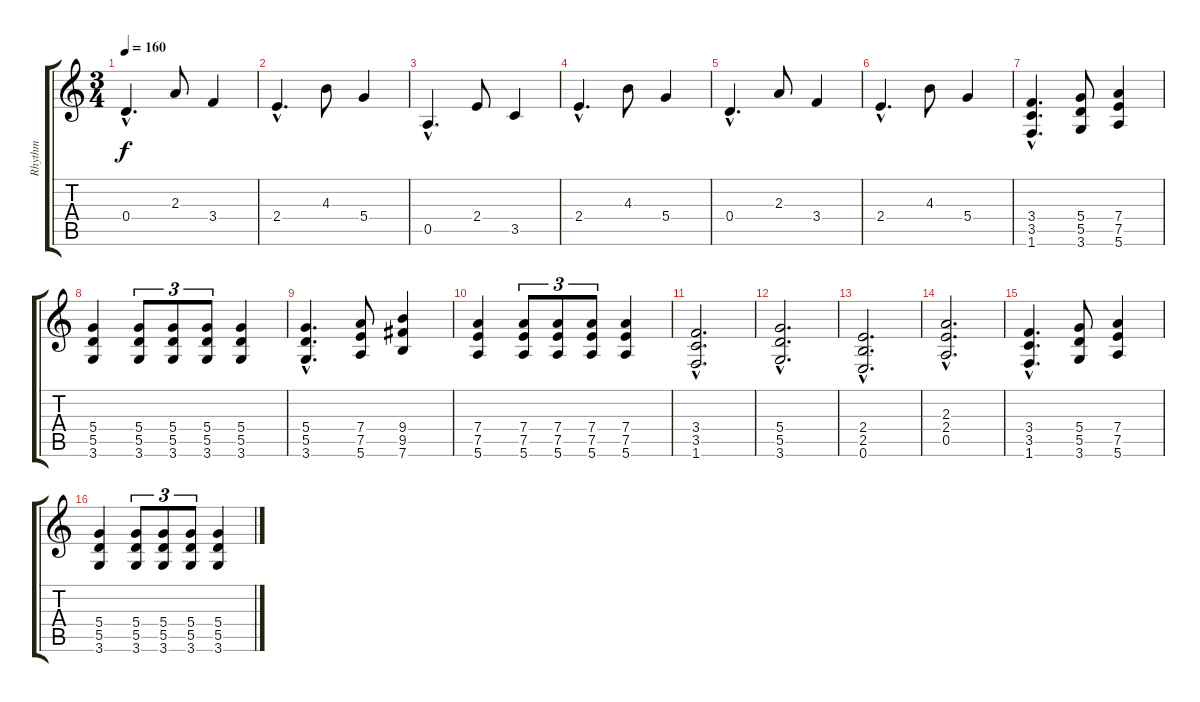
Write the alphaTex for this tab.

\track ("Rhythm" "Rhythm") {instrument distortionguitar}
\staff {score tabs}
\tuning (E4 B3 G3 D3 A2 E2) {hide}
\ts (3 4)
\tempo 160
\clef g2
\ks c
0.4{hac}.4{d dy f} 2.3.8 3.4.4 |
2.4{hac}.4{d} 4.3.8 5.4.4 |
0.5{hac}.4{d} 2.4.8 3.5.4 |
2.4{hac}.4{d} 4.3.8 5.4.4 |
0.4{hac}.4{d} 2.3.8 3.4.4 |
2.4{hac}.4{d} 4.3.8 5.4.4 |
(3.4{hac} 3.5{hac} 1.6{hac}).4{d} (5.4 5.5 3.6).8 (7.4 7.5 5.6).4 |
(5.4 5.5 3.6).4 (5.4 5.5 3.6).8{tu (3 2)} (5.4 5.5 3.6).8{tu (3 2)} (5.4 5.5 3.6).8{tu (3 2)} (5.4 5.5 3.6).4 |
(5.4{hac} 5.5{hac} 3.6{hac}).4{d} (7.4 7.5 5.6).8 (9.4 9.5 7.6).4 |
(7.4 7.5 5.6).4 (7.4 7.5 5.6).8{tu (3 2)} (7.4 7.5 5.6).8{tu (3 2)} (7.4 7.5 5.6).8{tu (3 2)} (7.4 7.5 5.6).4 |
(3.4{hac} 3.5{hac} 1.6{hac}).2{d} |
(5.4{hac} 5.5{hac} 3.6{hac}).2{d} |
(2.4{hac} 2.5{hac} 0.6{hac}).2{d} |
(2.3{hac} 2.4{hac} 0.5{hac}).2{d} |
(3.4{hac} 3.5{hac} 1.6{hac}).4{d} (5.4 5.5 3.6).8 (7.4 7.5 5.6).4 |
(5.4 5.5 3.6).4 (5.4 5.5 3.6).8{tu (3 2)} (5.4 5.5 3.6).8{tu (3 2)} (5.4 5.5 3.6).8{tu (3 2)} (5.4 5.5 3.6).4
